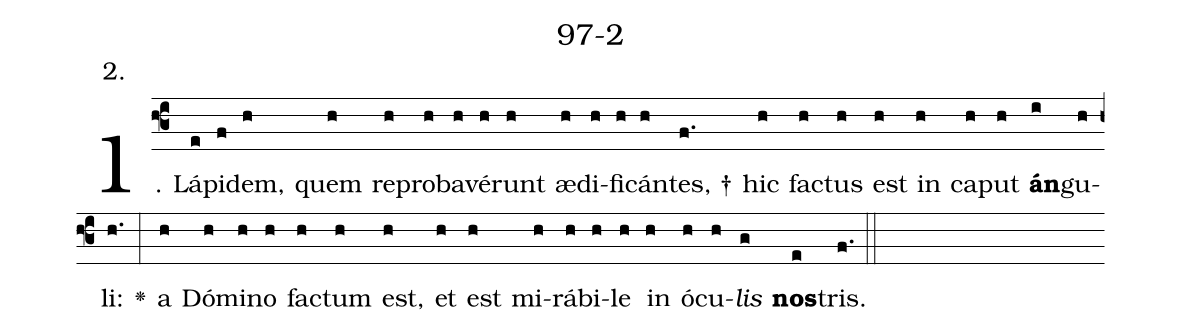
name: 97-2;
annotation: 2.;
%%
(f3)1. Lá(e)pi(f)dem,(h) quem(h) re(h)pro(h)ba(h)vé(h)runt(h) æ(h)di(h)fi(h)cán(h)tes, †(f.) hic(h) fac(h)tus(h) est(h) in(h) ca(h)put(h) <b>án</b>(i)gu(h)li:(h.) <v>\greheightstar</v>(:) a(h) Dó(h)mi(h)no(h) fac(h)tum(h) est,(h) et(h) est(h) mi(h)rá(h)bi(h)le(h) in(h) ó(h)cu(h)<i>lis</i>(g) <b>nos</b>(e)tris.(f.) (::)


%E(h) u(h) o(h) u(g) a(e) e.(f.) (::)
